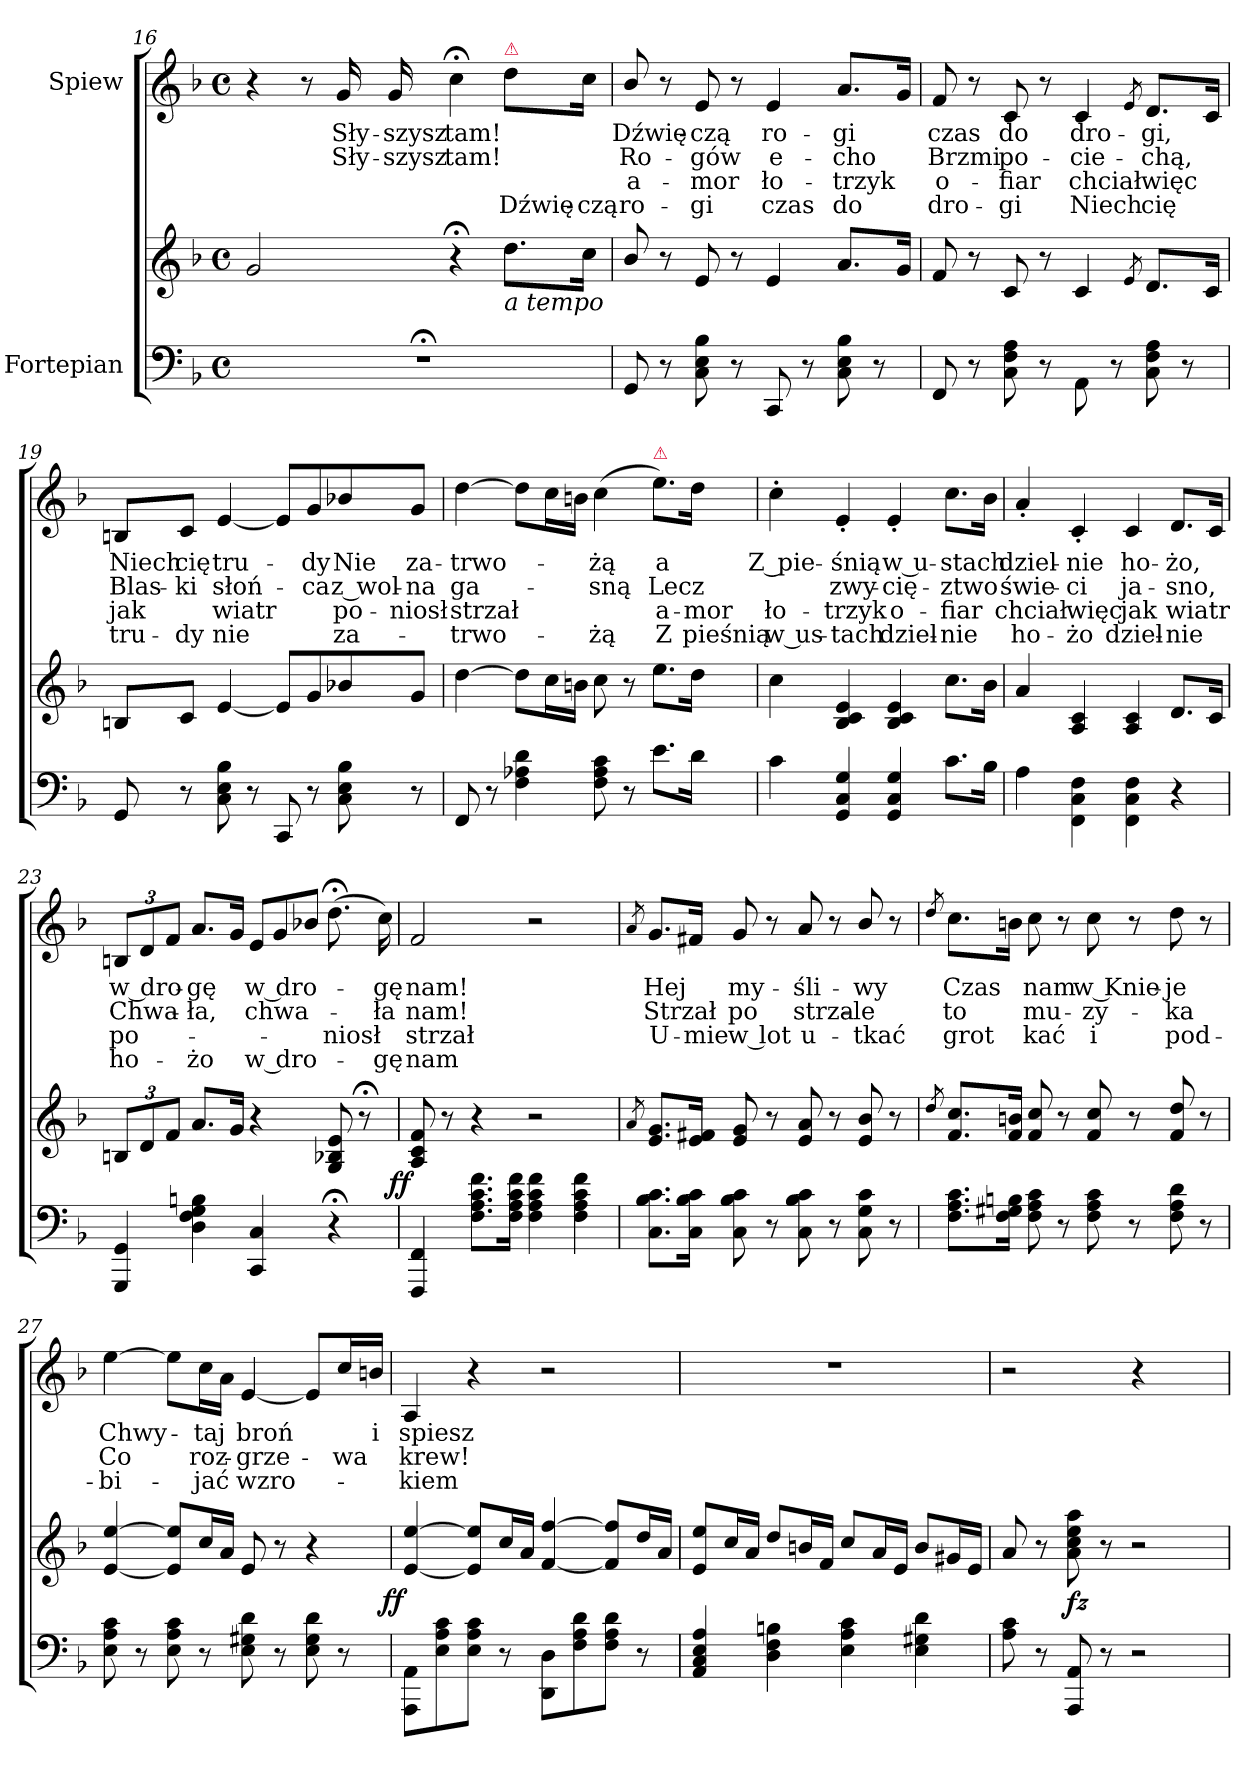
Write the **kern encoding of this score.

**kern	**kern	**dynam	**kern	**text	**text	**text	**text
*part2	*part2	*part2	*part1	*part1	*part1	*part1	*part1
*staff3	*staff2	*staff2/3	*staff1	*staff1	*staff1	*staff1	*staff1
*I"Fortepian	*	*	*I"Spiew	*	*	*	*
*clefF4	*clefG2	*	*clefG2	*	*	*	*
*k[b-]	*k[b-]	*	*k[b-]	*	*	*	*
*F:	*F:	*	*F:	*	*	*	*
*M4/4	*M4/4	*	*M4/4	*	*	*	*
*met(c)	*met(c)	*	*met(c)	*	*	*	*
=16	=16	=16	=16	=16	=16	=16	=16
1r;<	2g/	.	4r	.	.	.	.
.	.	.	8r	.	.	.	.
.	.	.	16g/	Sły-	Sły-	.	.
.	.	.	16g/	-szysz	-szysz	.	.
.	4r;<	.	4cc;<\	tam!	tam!	.	.
!	!	!	!LO:TX:a:color=crimson:t=⚠	!	!	!	!
!	!LO:TX:b:i:t=a tempo	!	!	!	!	!	!
!	!	!	!LO:N:vis=8	!	!	!	!
.	8.dd\L	.	8.dd\L	.	.	.	Dźwię-
.	16cc\Jk	.	16cc\Jk	.	.	.	-czą
=17	=17	=17	=17	=17	=17	=17	=17
8GG/	8b-/	.	8b-/	Dźwię-	Ro-	a-	ro-
8r	8r	.	8r	.	.	.	.
8C\ 8E\ 8B-\	8e/	.	8e/	-czą	-gów	-mor	-gi
8r	8r	.	8r	.	.	.	.
8CC/	4e/	.	4e/	ro-	e-	ło-	czas
8r	.	.	.	.	.	.	.
8C\ 8E\ 8B-\	8.a/L	.	8.a/L	-gi	-cho	-trzyk	do
8r	.	.	.	.	.	.	.
.	16g/Jk	.	16g/Jk	.	.	.	.
=18	=18	=18	=18	=18	=18	=18	=18
8FF/	8f/	.	8f/	czas	Brzmi	o-	dro-
8r	8r	.	8r	.	.	.	.
8C\ 8F\ 8A\	8c/	.	8c/	do	po-	-fiar	-gi
8r	8r	.	8r	.	.	.	.
8AA\	4c/	.	4c/	dro-	-cie-	chciał	Niech
8r	.	.	.	.	.	.	.
.	8qe/	.	8qe/	.	.	.	.
8C\ 8F\ 8A\	8.d/L	.	8.d/L	-gi,	-chą,	więc	cię
8r	.	.	.	.	.	.	.
.	16c/Jk	.	16c/Jk	.	.	.	.
=19	=19	=19	=19	=19	=19	=19	=19
8GG/	8Bn/L	.	8Bn/L	Niech	Blas-	jak	tru-
8r	8c/J	.	8c/J	cię	-ki	.	-dy
8C\ 8E\ 8B-\	[4e/	.	[4e/	tru-	słoń-	wiatr	nie
8r	.	.	.	.	.	.	.
8CC/	8e/L]	.	8e/L]	.	.	.	.
8r	8g/	.	8g/	-dy	-ca	.	.
8C\ 8E\ 8B-\	8b-X/	.	8b-X/	Nie	z wol-	po-	za-
8r	8g/J	.	8g/J	za-	-na	-niosł	.
=20	=20	=20	=20	=20	=20	=20	=20
8FF/	[4dd\	.	[4dd\	-trwo-	ga-	strzał	-trwo-
8r	.	.	.	.	.	.	.
4F\ 4A-X\ 4d\	8dd\L]	.	8dd\L]	.	.	.	.
.	16cc\L	.	16cc\L	.	.	.	.
.	16bn\JJ	.	16bn\JJ	.	.	.	.
8F\ 8A-\ 8c\	8cc\	.	(>4cc\	-żą	-sną	.	-żą
8r	8r	.	.	.	.	.	.
!	!	!	!LO:TX:a:color=crimson:t=⚠	!	!	!	!
8.e\L	8.ee\L	.	8.ee\L)	a	Lecz	a-	Z
16d\Jk	16dd\Jk	.	16dd\Jk	.	.	-mor	pieśnią
=21	=21	=21	=21	=21	=21	=21	=21
4c\	4cc\	.	4cc'\	Z pie-	.	ło-	w us-
4GG/ 4C/ 4G/	4B-/ 4c/ 4e/	.	4e'/	-śnią	zwy-	-trzyk	-tach
4GG/ 4C/ 4G/	4B-/ 4c/ 4e/	.	4e'/	w u-	-cię-	o-	dziel-
8.c\L	8.cc\L	.	8.cc\L	-stach	-ztwo	-fiar	-nie
16B-\Jk	16b-\Jk	.	16b-\Jk	.	.	.	.
=22	=22	=22	=22	=22	=22	=22	=22
4A\	4a/	.	4a'/	dziel-	świe-	chciał	ho-
4FF\ 4C\ 4F\	4A/ 4c/	.	4c'/	-nie	-ci	więc	-żo
4FF\ 4C\ 4F\	4A/ 4c/	.	4c/	ho-	ja-	jak	dziel-
4r	8.d/L	.	8.d/L	-żo,	-sno,	wiatr	-nie
.	16c/Jk	.	16c/Jk	.	.	.	.
=23	=23	=23	=23	=23	=23	=23	=23
4GGG/ 4GG/	12Bn/L	.	12Bn/L	w dro-	Chwa-	po-	ho-
.	12d/	.	12d/	.	.	.	.
.	12f/J	.	12f/J	.	.	.	.
4D\ 4F\ 4G\ 4Bn\	8.a/L	.	8.a/L	-gę	-ła,	.	-żo
.	16g/Jk	.	16g/Jk	.	.	.	.
*	*	*	*Xtuplet	*	*	*	*
4CC/ 4C/	4r	.	12e/L	w dro-	chwa-	.	w dro-
.	.	.	12g/	.	.	.	.
.	.	.	12b-X/J	.	.	.	.
4r;<	8G/ 8B-X/ 8e/	.	(>8.dd;<\	.	.	niosł	.
.	8r;<	.	.	.	.	.	.
.	.	.	16cc\)	-gę	-ła	.	-gę
=24	=24	=24	=24	=24	=24	=24	=24
!	!	!LO:DY:rj	!	!	!	!	!
4FFF/ 4FF/	8A/ 8c/ 8f/	ff	2f/	nam!	nam!	strzał	nam
.	8r	.	.	.	.	.	.
8.F\ 8.A\ 8.c\ 8.f\L	4r	.	.	.	.	.	.
16F\ 16A\ 16c\ 16f\Jk	.	.	.	.	.	.	.
4F\ 4A\ 4c\ 4f\	2r	.	2r	.	.	.	.
4F\ 4A\ 4c\ 4f\	.	.	.	.	.	.	.
=25	=25	=25	=25	=25	=25	=25	=25
.	8qa/	.	8qa/	.	.	.	.
8.C\ 8.B-\ 8.c\L	8.e/ 8.g/L	.	8.g/L	Hej	Strzał	U-	.
16C\ 16B-\ 16c\Jk	16e/ 16f#X/Jk	.	16f#X/Jk	.	.	-mie	.
8C\ 8B-\ 8c\	8e/ 8g/	.	8g/	my-	po	w lot	.
8r	8r	.	8r	.	.	.	.
8C\ 8B-\ 8c\	8e/ 8a/	.	8a/	-śli-	strza-	u-	.
8r	8r	.	8r	.	.	.	.
8C\ 8G\ 8c\	8e/ 8b-/	.	8b-/	-wy	-le	tkać	.
8r	8r	.	8r	.	.	.	.
=26	=26	=26	=26	=26	=26	=26	=26
.	8qdd/	.	8qdd/	.	.	.	.
8.F\ 8.A\ 8.c\L	8.f/ 8.cc/L	.	8.cc\L	Czas	to	grot	.
16F\ 16G#X\ 16Bn\Jk	16f/ 16bn/Jk	.	16bn\Jk	.	.	.	.
8F\ 8A\ 8c\	8f/ 8cc/	.	8cc\	nam	mu-	kać	.
8r	8r	.	8r	.	.	.	.
8F\ 8A\ 8c\	8f/ 8cc/	.	8cc\	w Knie-	-zy-	i	.
8r	8r	.	8r	.	.	.	.
8F\ 8A\ 8d\	8f/ 8dd/	.	8dd\	-je	-ka	pod-	.
8r	8r	.	8r	.	.	.	.
=27	=27	=27	=27	=27	=27	=27	=27
8E\ 8A\ 8c\	[4e/ [4ee/	.	[4ee\	Chwy-	Co	-bi-	.
8r	.	.	.	.	.	.	.
8E\ 8A\ 8c\	8e]/ 8ee]/L	.	8ee\L]	.	.	.	.
8r	16cc/L	.	16cc\L	-taj	roz-	-jać	.
.	16a/JJ	.	16a\JJ	.	.	.	.
8E\ 8G#X\ 8d\	8e/	.	[4e/	broń	-grze-	wzro-	.
8r	8r	.	.	.	.	.	.
8E\ 8G#\ 8d\	4r	.	8e/L]	.	.	.	.
8r	.	.	16cc/L	.	-wa	.	.
.	.	.	16bn/JJ	i	.	.	.
=28	=28	=28	=28	=28	=28	=28	=28
!	!	!LO:DY:rj	!	!	!	!	!
8AAA\ 8AA\L	[4e/ [4ee/	ff	4A/	spiesz	krew!	-kiem	.
8E\ 8A\ 8c\	.	.	.	.	.	.	.
8E\ 8A\ 8c\J	8e]/ 8ee]/L	.	4r	.	.	.	.
8r	16cc/L	.	.	.	.	.	.
.	16a/JJ	.	.	.	.	.	.
8DD\ 8D\L	[4f/ [4ff/	.	2r	.	.	.	.
8F\ 8A\ 8d\	.	.	.	.	.	.	.
8F\ 8A\ 8d\J	8f]/ 8ff]/L	.	.	.	.	.	.
8r	16dd/L	.	.	.	.	.	.
.	16a/JJ	.	.	.	.	.	.
=29	=29	=29	=29	=29	=29	=29	=29
4AA/ 4C/ 4E/ 4A/	8e/ 8ee/L	.	1r	.	.	.	.
.	16cc/L	.	.	.	.	.	.
.	16a/JJ	.	.	.	.	.	.
4D\ 4F\ 4Bn\	8dd/L	.	.	.	.	.	.
.	16bn/L	.	.	.	.	.	.
.	16f/JJ	.	.	.	.	.	.
4E\ 4A\ 4c\	8cc/L	.	.	.	.	.	.
.	16a/L	.	.	.	.	.	.
.	16e/JJ	.	.	.	.	.	.
4E\ 4G#X\ 4d\	8b/L	.	.	.	.	.	.
.	16g#X/L	.	.	.	.	.	.
.	16e/JJ	.	.	.	.	.	.
=30	=30	=30	=30	=30	=30	=30	=30
8A\ 8c\	8a/	.	2r	.	.	.	.
8r	8r	.	.	.	.	.	.
8AAA/ 8AA/	8a\ 8cc\ 8ee\ 8aa\	fz	.	.	.	.	.
8r	8r	.	.	.	.	.	.
2r	2r	.	4r	.	.	.	.
.	.	.	4ryy	.	.	.	.
=	=	=	=	=	=	=	=
*-	*-	*-	*-	*-	*-	*-	*-
